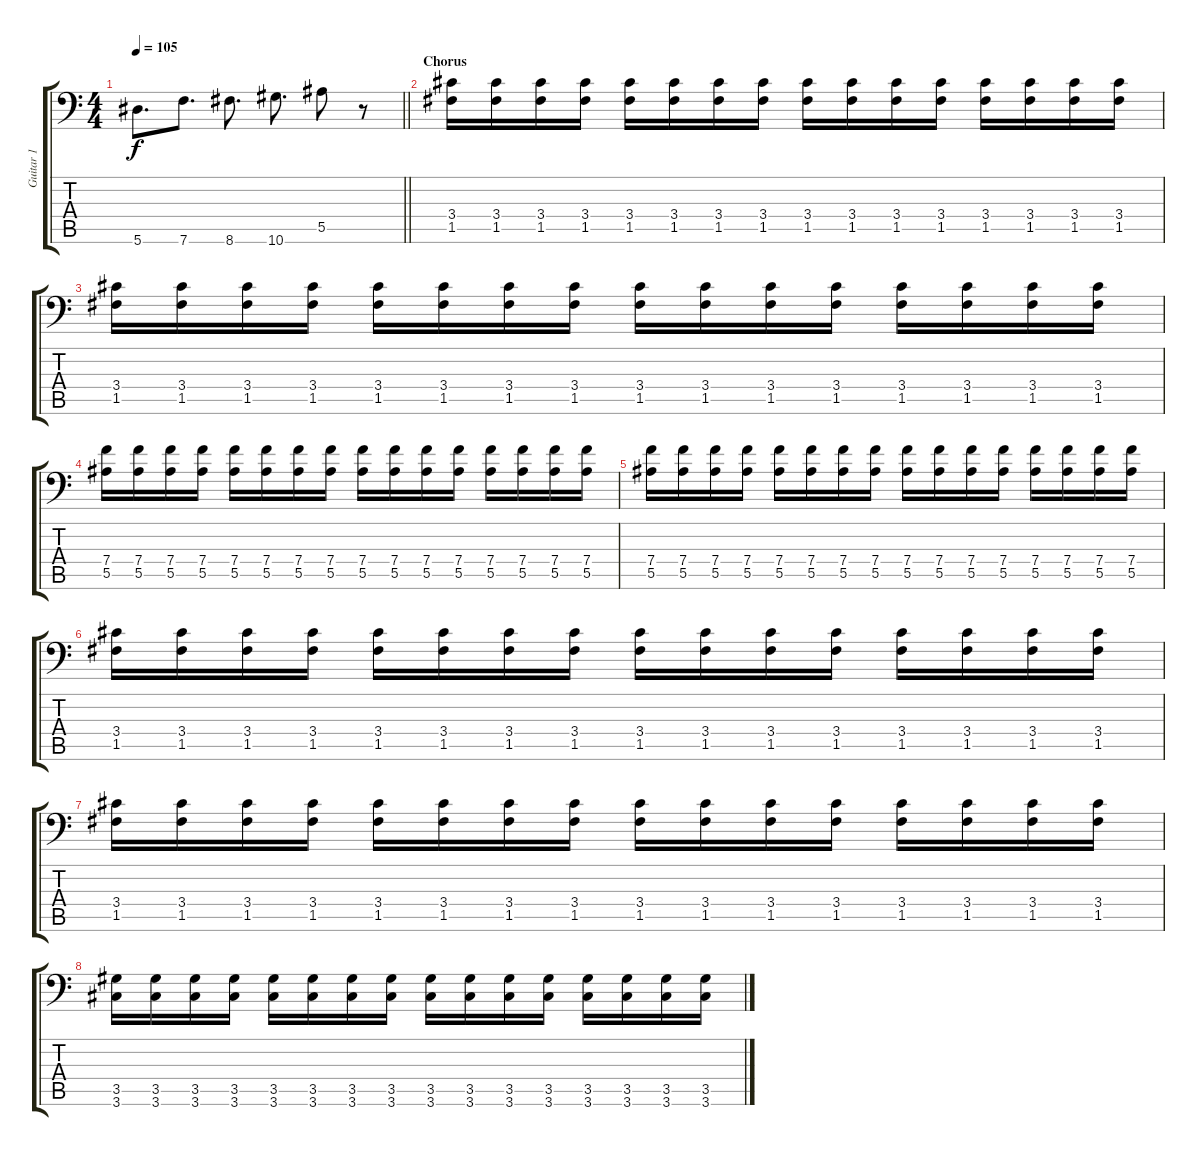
\track ("Guitar 1" "Guitar 1") {instrument distortionguitar}
\staff {score tabs}
\tuning (C4 G3 Eb3 Bb2 F2 Bb1) {hide}
\ts (4 4)
\tempo 105
\clef f4
\barLineRight lightlight
\ks c
5.6.8{d dy f} 7.6.8{d} 8.6.8{d} 10.6.8{d} 5.5.8 r.8 |
\section ("" "Chorus")
(3.4 1.5).16 (3.4 1.5).16 (3.4 1.5).16 (3.4 1.5).16 (3.4 1.5).16 (3.4 1.5).16 (3.4 1.5).16 (3.4 1.5).16 (3.4 1.5).16 (3.4 1.5).16 (3.4 1.5).16 (3.4 1.5).16 (3.4 1.5).16 (3.4 1.5).16 (3.4 1.5).16 (3.4 1.5).16 |
(3.4 1.5).16 (3.4 1.5).16 (3.4 1.5).16 (3.4 1.5).16 (3.4 1.5).16 (3.4 1.5).16 (3.4 1.5).16 (3.4 1.5).16 (3.4 1.5).16 (3.4 1.5).16 (3.4 1.5).16 (3.4 1.5).16 (3.4 1.5).16 (3.4 1.5).16 (3.4 1.5).16 (3.4 1.5).16 |
(7.4 5.5).16 (7.4 5.5).16 (7.4 5.5).16 (7.4 5.5).16 (7.4 5.5).16 (7.4 5.5).16 (7.4 5.5).16 (7.4 5.5).16 (7.4 5.5).16 (7.4 5.5).16 (7.4 5.5).16 (7.4 5.5).16 (7.4 5.5).16 (7.4 5.5).16 (7.4 5.5).16 (7.4 5.5).16 |
(7.4 5.5).16 (7.4 5.5).16 (7.4 5.5).16 (7.4 5.5).16 (7.4 5.5).16 (7.4 5.5).16 (7.4 5.5).16 (7.4 5.5).16 (7.4 5.5).16 (7.4 5.5).16 (7.4 5.5).16 (7.4 5.5).16 (7.4 5.5).16 (7.4 5.5).16 (7.4 5.5).16 (7.4 5.5).16 |
(3.4 1.5).16 (3.4 1.5).16 (3.4 1.5).16 (3.4 1.5).16 (3.4 1.5).16 (3.4 1.5).16 (3.4 1.5).16 (3.4 1.5).16 (3.4 1.5).16 (3.4 1.5).16 (3.4 1.5).16 (3.4 1.5).16 (3.4 1.5).16 (3.4 1.5).16 (3.4 1.5).16 (3.4 1.5).16 |
(3.4 1.5).16 (3.4 1.5).16 (3.4 1.5).16 (3.4 1.5).16 (3.4 1.5).16 (3.4 1.5).16 (3.4 1.5).16 (3.4 1.5).16 (3.4 1.5).16 (3.4 1.5).16 (3.4 1.5).16 (3.4 1.5).16 (3.4 1.5).16 (3.4 1.5).16 (3.4 1.5).16 (3.4 1.5).16 |
(3.5 3.6).16 (3.5 3.6).16 (3.5 3.6).16 (3.5 3.6).16 (3.5 3.6).16 (3.5 3.6).16 (3.5 3.6).16 (3.5 3.6).16 (3.5 3.6).16 (3.5 3.6).16 (3.5 3.6).16 (3.5 3.6).16 (3.5 3.6).16 (3.5 3.6).16 (3.5 3.6).16 (3.5 3.6).16
